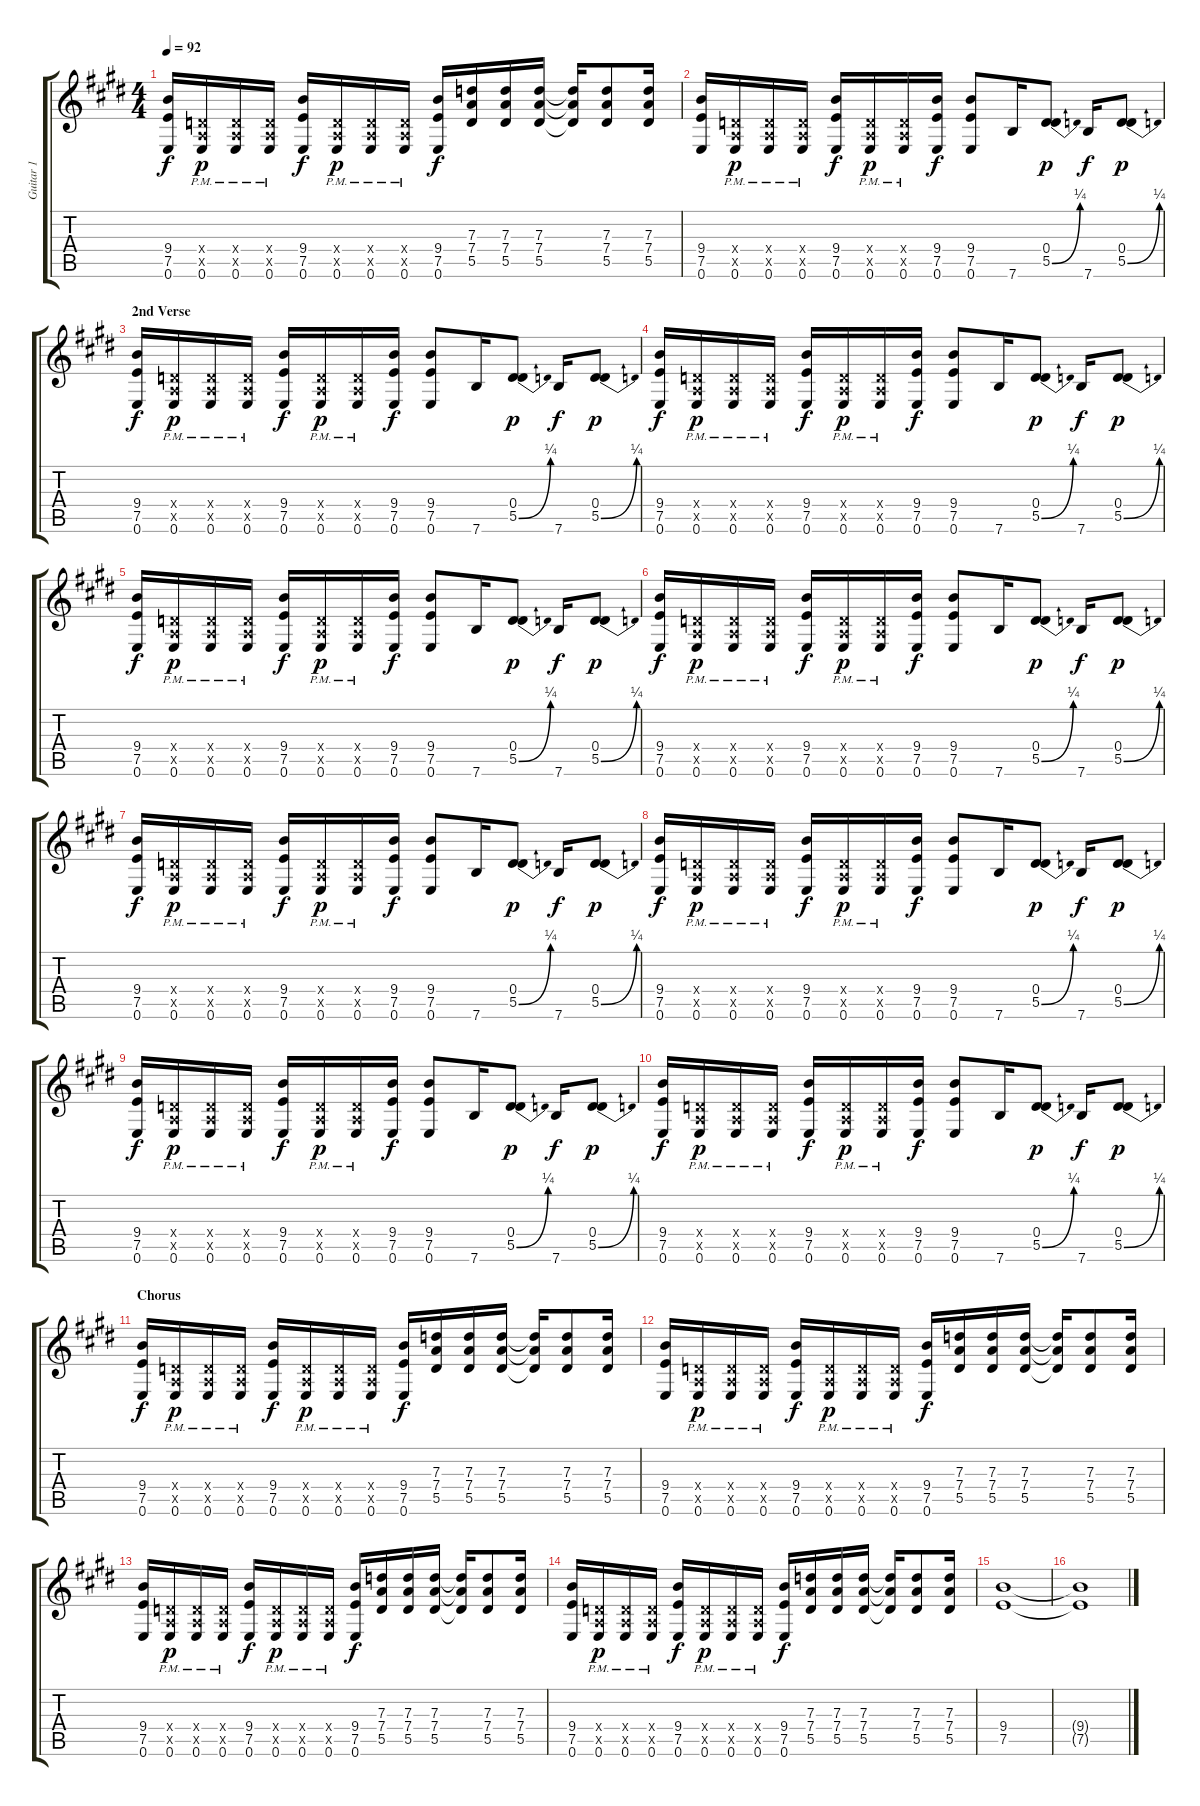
\track ("Guitar 1" "Guitar 1") {instrument distortionguitar}
\staff {score tabs}
\tuning (E4 B3 G3 D3 A2 E2) {hide}
\ts (4 4)
\tempo 92
\clef g2
\ks e
(9.4 7.5 0.6).16{dy f} (0.4{x} 0.5{x} 0.6{pm}).16{dy p} (0.4{x} 0.5{x} 0.6{pm}).16 (0.4{x} 0.5{x} 0.6{pm}).16 (9.4 7.5 0.6).16{dy f} (0.4{x} 0.5{x} 0.6{pm}).16{dy p} (0.4{x} 0.5{x} 0.6{pm}).16 (0.4{x} 0.5{x} 0.6{pm}).16 (9.4 7.5 0.6).16{dy f} (7.3 7.4 5.5).16 (7.3 7.4 5.5).16 (7.3 7.4 5.5).16 (7.3{t} 7.4{t} 5.5{t}).16 (7.3 7.4 5.5).8 (7.3 7.4 5.5).16 |
(9.4 7.5 0.6).16 (0.4{x} 0.5{x} 0.6{pm}).16{dy p} (0.4{x} 0.5{x} 0.6{pm}).16 (0.4{x} 0.5{x} 0.6{pm}).16 (9.4 7.5 0.6).16{dy f} (0.4{x} 0.5{x} 0.6{pm}).16{dy p} (0.4{x} 0.5{x} 0.6{pm}).16 (9.4 7.5 0.6).16{dy f} (9.4 7.5 0.6).8 7.6.16 (0.4 5.5{be (bend 0 0 60 1)}).8{dy p} 7.6.16{dy f} (0.4 5.5{be (bend 0 0 60 1)}).8{dy p} |
\section ("" "2nd Verse")
(9.4 7.5 0.6).16{dy f} (0.4{x} 0.5{x} 0.6{pm}).16{dy p} (0.4{x} 0.5{x} 0.6{pm}).16 (0.4{x} 0.5{x} 0.6{pm}).16 (9.4 7.5 0.6).16{dy f} (0.4{x} 0.5{x} 0.6{pm}).16{dy p} (0.4{x} 0.5{x} 0.6{pm}).16 (9.4 7.5 0.6).16{dy f} (9.4 7.5 0.6).8 7.6.16 (0.4 5.5{be (bend 0 0 60 1)}).8{dy p} 7.6.16{dy f} (0.4 5.5{be (bend 0 0 60 1)}).8{dy p} |
(9.4 7.5 0.6).16{dy f} (0.4{x} 0.5{x} 0.6{pm}).16{dy p} (0.4{x} 0.5{x} 0.6{pm}).16 (0.4{x} 0.5{x} 0.6{pm}).16 (9.4 7.5 0.6).16{dy f} (0.4{x} 0.5{x} 0.6{pm}).16{dy p} (0.4{x} 0.5{x} 0.6{pm}).16 (9.4 7.5 0.6).16{dy f} (9.4 7.5 0.6).8 7.6.16 (0.4 5.5{be (bend 0 0 60 1)}).8{dy p} 7.6.16{dy f} (0.4 5.5{be (bend 0 0 60 1)}).8{dy p} |
(9.4 7.5 0.6).16{dy f} (0.4{x} 0.5{x} 0.6{pm}).16{dy p} (0.4{x} 0.5{x} 0.6{pm}).16 (0.4{x} 0.5{x} 0.6{pm}).16 (9.4 7.5 0.6).16{dy f} (0.4{x} 0.5{x} 0.6{pm}).16{dy p} (0.4{x} 0.5{x} 0.6{pm}).16 (9.4 7.5 0.6).16{dy f} (9.4 7.5 0.6).8 7.6.16 (0.4 5.5{be (bend 0 0 60 1)}).8{dy p} 7.6.16{dy f} (0.4 5.5{be (bend 0 0 60 1)}).8{dy p} |
(9.4 7.5 0.6).16{dy f} (0.4{x} 0.5{x} 0.6{pm}).16{dy p} (0.4{x} 0.5{x} 0.6{pm}).16 (0.4{x} 0.5{x} 0.6{pm}).16 (9.4 7.5 0.6).16{dy f} (0.4{x} 0.5{x} 0.6{pm}).16{dy p} (0.4{x} 0.5{x} 0.6{pm}).16 (9.4 7.5 0.6).16{dy f} (9.4 7.5 0.6).8 7.6.16 (0.4 5.5{be (bend 0 0 60 1)}).8{dy p} 7.6.16{dy f} (0.4 5.5{be (bend 0 0 60 1)}).8{dy p} |
(9.4 7.5 0.6).16{dy f} (0.4{x} 0.5{x} 0.6{pm}).16{dy p} (0.4{x} 0.5{x} 0.6{pm}).16 (0.4{x} 0.5{x} 0.6{pm}).16 (9.4 7.5 0.6).16{dy f} (0.4{x} 0.5{x} 0.6{pm}).16{dy p} (0.4{x} 0.5{x} 0.6{pm}).16 (9.4 7.5 0.6).16{dy f} (9.4 7.5 0.6).8 7.6.16 (0.4 5.5{be (bend 0 0 60 1)}).8{dy p} 7.6.16{dy f} (0.4 5.5{be (bend 0 0 60 1)}).8{dy p} |
(9.4 7.5 0.6).16{dy f} (0.4{x} 0.5{x} 0.6{pm}).16{dy p} (0.4{x} 0.5{x} 0.6{pm}).16 (0.4{x} 0.5{x} 0.6{pm}).16 (9.4 7.5 0.6).16{dy f} (0.4{x} 0.5{x} 0.6{pm}).16{dy p} (0.4{x} 0.5{x} 0.6{pm}).16 (9.4 7.5 0.6).16{dy f} (9.4 7.5 0.6).8 7.6.16 (0.4 5.5{be (bend 0 0 60 1)}).8{dy p} 7.6.16{dy f} (0.4 5.5{be (bend 0 0 60 1)}).8{dy p} |
(9.4 7.5 0.6).16{dy f} (0.4{x} 0.5{x} 0.6{pm}).16{dy p} (0.4{x} 0.5{x} 0.6{pm}).16 (0.4{x} 0.5{x} 0.6{pm}).16 (9.4 7.5 0.6).16{dy f} (0.4{x} 0.5{x} 0.6{pm}).16{dy p} (0.4{x} 0.5{x} 0.6{pm}).16 (9.4 7.5 0.6).16{dy f} (9.4 7.5 0.6).8 7.6.16 (0.4 5.5{be (bend 0 0 60 1)}).8{dy p} 7.6.16{dy f} (0.4 5.5{be (bend 0 0 60 1)}).8{dy p} |
(9.4 7.5 0.6).16{dy f} (0.4{x} 0.5{x} 0.6{pm}).16{dy p} (0.4{x} 0.5{x} 0.6{pm}).16 (0.4{x} 0.5{x} 0.6{pm}).16 (9.4 7.5 0.6).16{dy f} (0.4{x} 0.5{x} 0.6{pm}).16{dy p} (0.4{x} 0.5{x} 0.6{pm}).16 (9.4 7.5 0.6).16{dy f} (9.4 7.5 0.6).8 7.6.16 (0.4 5.5{be (bend 0 0 60 1)}).8{dy p} 7.6.16{dy f} (0.4 5.5{be (bend 0 0 60 1)}).8{dy p} |
\section ("" "Chorus")
(9.4 7.5 0.6).16{dy f} (0.4{x} 0.5{x} 0.6{pm}).16{dy p} (0.4{x} 0.5{x} 0.6{pm}).16 (0.4{x} 0.5{x} 0.6{pm}).16 (9.4 7.5 0.6).16{dy f} (0.4{x} 0.5{x} 0.6{pm}).16{dy p} (0.4{x} 0.5{x} 0.6{pm}).16 (0.4{x} 0.5{x} 0.6{pm}).16 (9.4 7.5 0.6).16{dy f} (7.3 7.4 5.5).16 (7.3 7.4 5.5).16 (7.3 7.4 5.5).16 (7.3{t} 7.4{t} 5.5{t}).16 (7.3 7.4 5.5).8 (7.3 7.4 5.5).16 |
(9.4 7.5 0.6).16 (0.4{x} 0.5{x} 0.6{pm}).16{dy p} (0.4{x} 0.5{x} 0.6{pm}).16 (0.4{x} 0.5{x} 0.6{pm}).16 (9.4 7.5 0.6).16{dy f} (0.4{x} 0.5{x} 0.6{pm}).16{dy p} (0.4{x} 0.5{x} 0.6{pm}).16 (0.4{x} 0.5{x} 0.6{pm}).16 (9.4 7.5 0.6).16{dy f} (7.3 7.4 5.5).16 (7.3 7.4 5.5).16 (7.3 7.4 5.5).16 (7.3{t} 7.4{t} 5.5{t}).16 (7.3 7.4 5.5).8 (7.3 7.4 5.5).16 |
(9.4 7.5 0.6).16 (0.4{x} 0.5{x} 0.6{pm}).16{dy p} (0.4{x} 0.5{x} 0.6{pm}).16 (0.4{x} 0.5{x} 0.6{pm}).16 (9.4 7.5 0.6).16{dy f} (0.4{x} 0.5{x} 0.6{pm}).16{dy p} (0.4{x} 0.5{x} 0.6{pm}).16 (0.4{x} 0.5{x} 0.6{pm}).16 (9.4 7.5 0.6).16{dy f} (7.3 7.4 5.5).16 (7.3 7.4 5.5).16 (7.3 7.4 5.5).16 (7.3{t} 7.4{t} 5.5{t}).16 (7.3 7.4 5.5).8 (7.3 7.4 5.5).16 |
(9.4 7.5 0.6).16 (0.4{x} 0.5{x} 0.6{pm}).16{dy p} (0.4{x} 0.5{x} 0.6{pm}).16 (0.4{x} 0.5{x} 0.6{pm}).16 (9.4 7.5 0.6).16{dy f} (0.4{x} 0.5{x} 0.6{pm}).16{dy p} (0.4{x} 0.5{x} 0.6{pm}).16 (0.4{x} 0.5{x} 0.6{pm}).16 (9.4 7.5 0.6).16{dy f} (7.3 7.4 5.5).16 (7.3 7.4 5.5).16 (7.3 7.4 5.5).16 (7.3{t} 7.4{t} 5.5{t}).16 (7.3 7.4 5.5).8 (7.3 7.4 5.5).16 |
(9.4 7.5).1 |
(9.4{t} 7.5{t}).1
